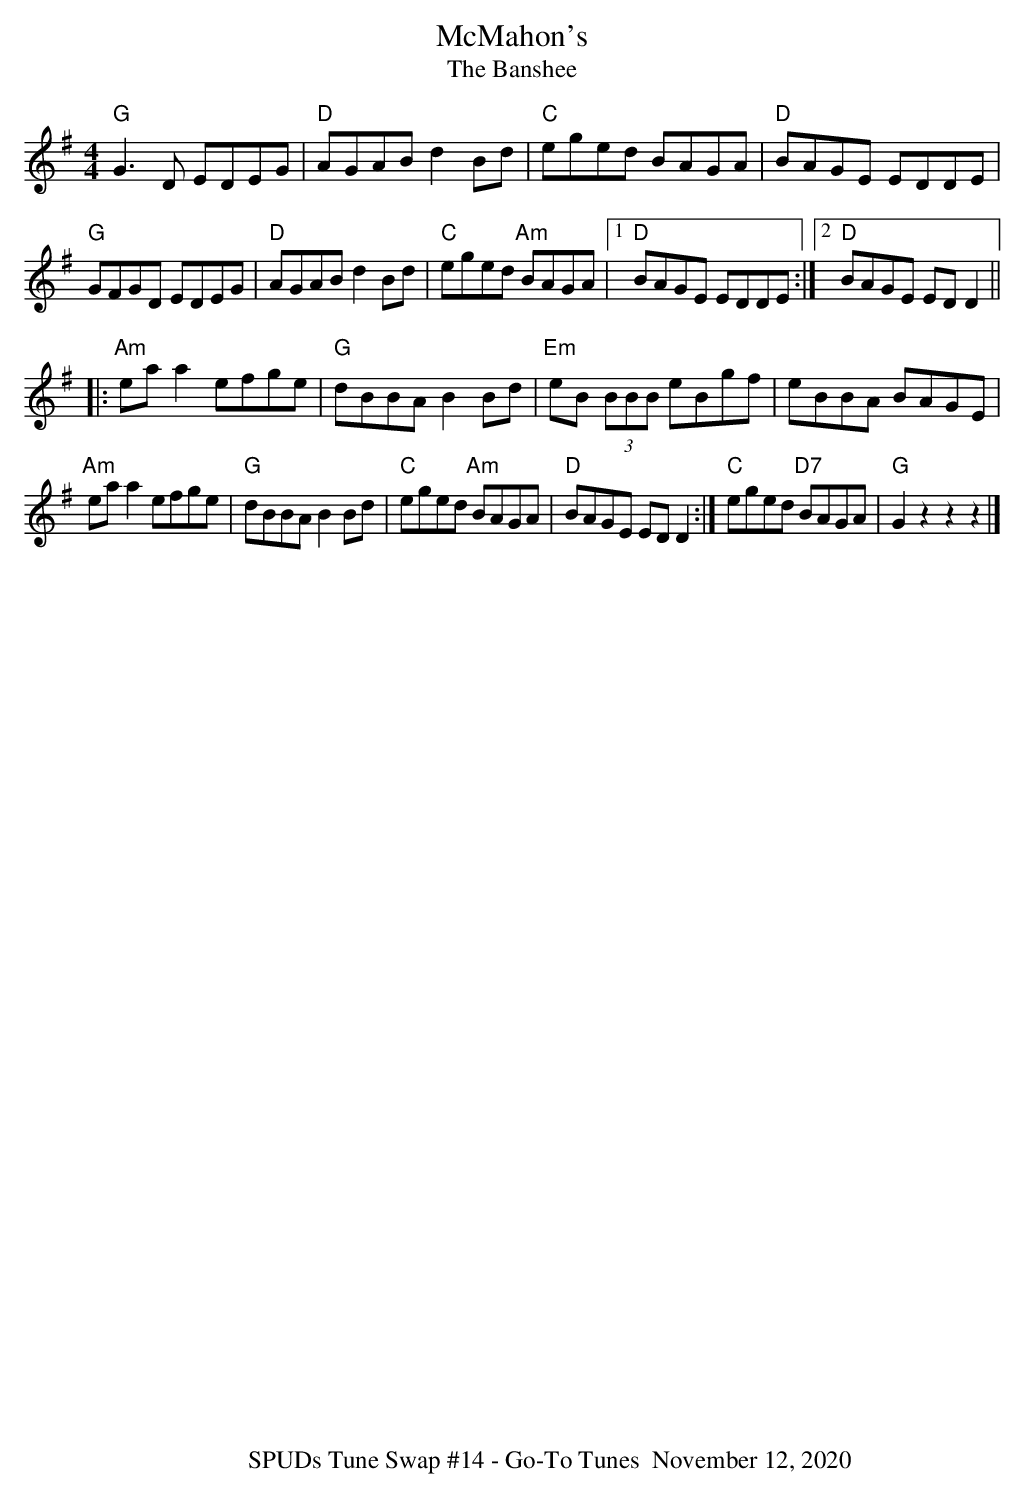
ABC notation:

X:1
T: McMahon's
T: The Banshee
M: 4/4
K: G
"G"G3D EDEG|"D"AGAB d2Bd|"C"eged BAGA|"D"BAGE EDDE|
"G"GFGD EDEG|"D"AGAB d2Bd|"C"eged "Am"BAGA|1"D"BAGE EDDE :|2"D"BAGE EDD2||
|:"Am"eaa2 efge|"G"dBBA B2 Bd|"Em"eB (3BBB eBgf|eBBA BAGE|
"Am"eaa2 efge|"G"dBBA B2 Bd|"C"eged "Am"BAGA|"D"BAGE EDD2:|"C"eged "D7"BAGA|"G"G2z2z2z2|]
